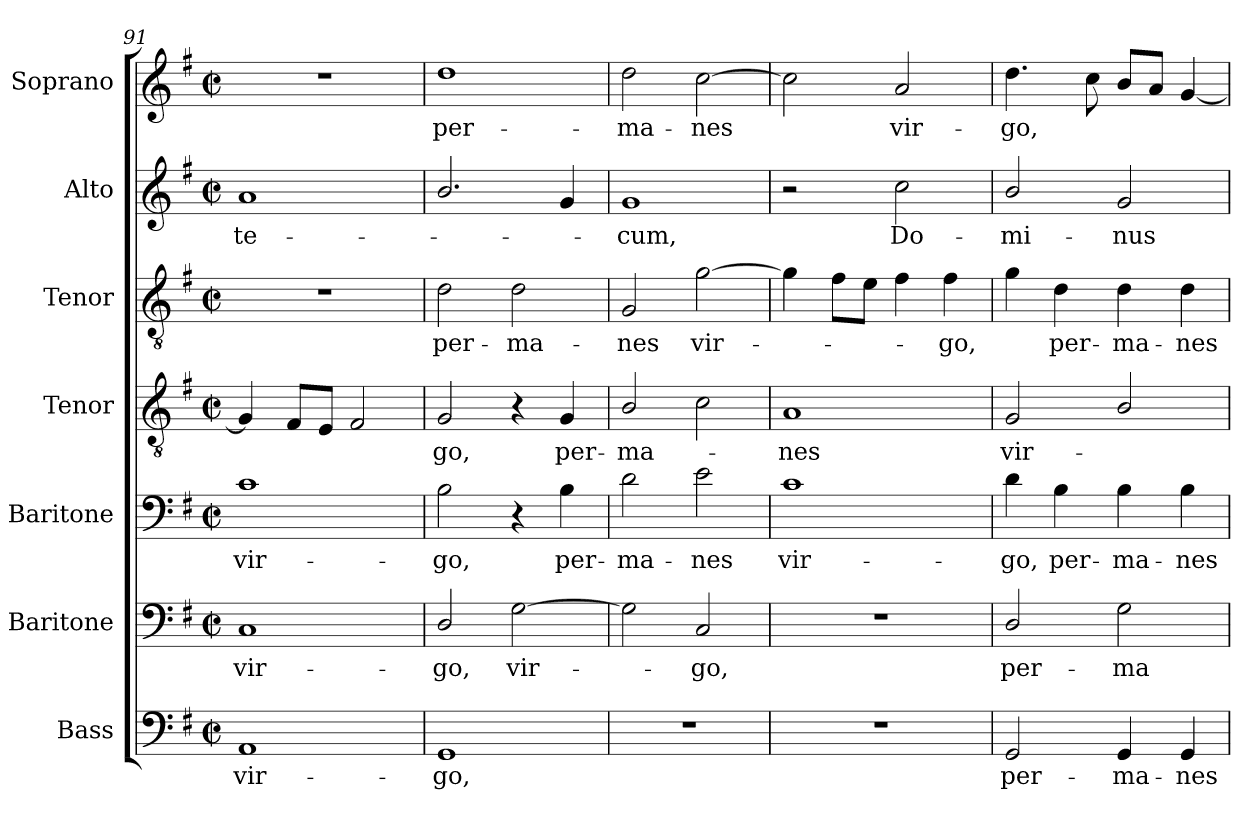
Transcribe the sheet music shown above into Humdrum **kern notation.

**kern	**text	**kern	**text	**kern	**text	**kern	**text	**kern	**text	**kern	**text	**kern	**text
*part7	*part7	*part6	*part6	*part5	*part5	*part4	*part4	*part3	*part3	*part2	*part2	*part1	*part1
*staff7	*staff7	*staff6	*staff6	*staff5	*staff5	*staff4	*staff4	*staff3	*staff3	*staff2	*staff2	*staff1	*staff1
*I"Bass	*	*I"Baritone	*	*I"Baritone	*	*I"Tenor	*	*I"Tenor	*	*I"Alto	*	*I"Soprano	*
*I'B.	*	*I'Bar.	*	*I'Bar.	*	*I'T.	*	*I'T.	*	*I'A.	*	*I'S.	*
*clefF4	*	*clefF4	*	*clefF4	*	*clefGv2	*	*clefGv2	*	*clefG2	*	*clefG2	*
*	*	*	*	*	*	*ITrd7c12	*	*ITrd7c12	*	*	*	*	*
*k[f#]	*	*k[f#]	*	*k[f#]	*	*k[f#]	*	*k[f#]	*	*k[f#]	*	*k[f#]	*
*G:	*	*G:	*	*G:	*	*G:	*	*G:	*	*G:	*	*G:	*
*M2/2	*	*M2/2	*	*M2/2	*	*M2/2	*	*M2/2	*	*M2/2	*	*M2/2	*
*met(c|)	*	*met(c|)	*	*met(c|)	*	*met(c|)	*	*met(c|)	*	*met(c|)	*	*met(c|)	*
=91	=91	=91	=91	=91	=91	=91	=91	=91	=91	=91	=91	=91	=91
!	!LO:LY:b:color=#000000	!	!	!	!	!	!	!	!	!	!	!	!
!	!	!	!LO:LY:b:color=#000000	!	!	!	!	!	!	!	!	!	!
!	!	!	!	!	!LO:LY:b:color=#000000	!	!	!	!	!	!	!	!
!	!	!	!	!	!	!	!	!	!	!	!LO:LY:b:color=#000000	!	!
1AAi	vir-	1Ci	vir-	1ci	vir-	4GGi/]	.	1r	.	1ai	te-	1r	.
.	.	.	.	.	.	8FF#i/L	.	.	.	.	.	.	.
.	.	.	.	.	.	8EEi/J	.	.	.	.	.	.	.
.	.	.	.	.	.	2FF#i/	.	.	.	.	.	.	.
=92	=92	=92	=92	=92	=92	=92	=92	=92	=92	=92	=92	=92	=92
!	!LO:LY:b:color=#000000	!	!	!	!	!	!	!	!	!	!	!	!
!	!	!	!LO:LY:b:color=#000000	!	!	!	!	!	!	!	!	!	!
!	!	!	!	!	!LO:LY:b:color=#000000	!	!	!	!	!	!	!	!
!	!	!	!	!	!	!	!LO:LY:b:color=#000000	!	!	!	!	!	!
!	!	!	!	!	!	!	!	!	!LO:LY:b:color=#000000	!	!	!	!
!	!	!	!	!	!	!	!	!	!	!	!	!	!LO:LY:b:color=#000000
1GGi	-go,	2Di/	-go,	2Bi\	-go,	2GGi/	-go,	2Di\	per-	2.bi/	.	1ddi	per-
!	!	!	!LO:LY:b:color=#000000	!	!	!	!	!	!	!	!	!	!
!	!	!	!	!	!	!	!	!	!LO:LY:b:color=#000000	!	!	!	!
.	.	[2Gi\	vir-	4r	.	4r	.	2Di\	-ma-	.	.	.	.
!	!	!	!	!	!LO:LY:b:color=#000000	!	!	!	!	!	!	!	!
!	!	!	!	!	!	!	!LO:LY:b:color=#000000	!	!	!	!	!	!
.	.	.	.	4Bi\	per-	4GGi/	per-	.	.	4gi/	.	.	.
!!LO:PB:g=z
=93	=93	=93	=93	=93	=93	=93	=93	=93	=93	=93	=93	=93	=93
!	!	!	!	!	!LO:LY:b:color=#000000	!	!	!	!	!	!	!	!
!	!	!	!	!	!	!	!LO:LY:b:color=#000000	!	!	!	!	!	!
!	!	!	!	!	!	!	!	!	!LO:LY:b:color=#000000	!	!	!	!
!	!	!	!	!	!	!	!	!	!	!	!LO:LY:b:color=#000000	!	!
!	!	!	!	!	!	!	!	!	!	!	!	!	!LO:LY:b:color=#000000
1r	.	2Gi\]	.	2di\	-ma-	2BBi/	-ma-	2GGi/	-nes	1gi	-cum,	2ddi\	-ma-
!	!	!	!LO:LY:b:color=#000000	!	!	!	!	!	!	!	!	!	!
!	!	!	!	!	!LO:LY:b:color=#000000	!	!	!	!	!	!	!	!
!	!	!	!	!	!	!	!	!	!LO:LY:b:color=#000000	!	!	!	!
!	!	!	!	!	!	!	!	!	!	!	!	!	!LO:LY:b:color=#000000
.	.	2Ci/	-go,	2ei\	-nes	2Ci\	.	[2Gi\	vir-	.	.	[2cci\	-nes
=94	=94	=94	=94	=94	=94	=94	=94	=94	=94	=94	=94	=94	=94
!	!	!	!	!	!LO:LY:b:color=#000000	!	!	!	!	!	!	!	!
!	!	!	!	!	!	!	!LO:LY:b:color=#000000	!	!	!	!	!	!
1r	.	1r	.	1ci	vir-	1AAi	-nes	4Gi\]	.	2r	.	2cci\]	.
.	.	.	.	.	.	.	.	8F#i\L	.	.	.	.	.
.	.	.	.	.	.	.	.	8Ei\J	.	.	.	.	.
!	!	!	!	!	!	!	!	!	!	!	!LO:LY:b:color=#000000	!	!
!	!	!	!	!	!	!	!	!	!	!	!	!	!LO:LY:b:color=#000000
.	.	.	.	.	.	.	.	4F#i\	.	2cci\	Do-	2ai/	vir-
!	!	!	!	!	!	!	!	!	!LO:LY:b:color=#000000	!	!	!	!
.	.	.	.	.	.	.	.	4F#i\	-go,	.	.	.	.
=95	=95	=95	=95	=95	=95	=95	=95	=95	=95	=95	=95	=95	=95
!	!LO:LY:b:color=#000000	!	!	!	!	!	!	!	!	!	!	!	!
!	!	!	!LO:LY:b:color=#000000	!	!	!	!	!	!	!	!	!	!
!	!	!	!	!	!LO:LY:b:color=#000000	!	!	!	!	!	!	!	!
!	!	!	!	!	!	!	!LO:LY:b:color=#000000	!	!	!	!	!	!
!	!	!	!	!	!	!	!	!	!	!	!LO:LY:b:color=#000000	!	!
!	!	!	!	!	!	!	!	!	!	!	!	!	!LO:LY:b:color=#000000
2GGi/	per-	2Di/	per-	4di\	-go,	2GGi/	vir-	4Gi\	.	2bi/	-mi-	4.ddi\	-go,
!	!	!	!	!	!LO:LY:b:color=#000000	!	!	!	!	!	!	!	!
!	!	!	!	!	!	!	!	!	!LO:LY:b:color=#000000	!	!	!	!
.	.	.	.	4Bi\	per-	.	.	4Di\	per-	.	.	.	.
.	.	.	.	.	.	.	.	.	.	.	.	8cci\	.
!	!LO:LY:b:color=#000000	!	!	!	!	!	!	!	!	!	!	!	!
!	!	!	!LO:LY:b:color=#000000	!	!	!	!	!	!	!	!	!	!
!	!	!	!	!	!LO:LY:b:color=#000000	!	!	!	!	!	!	!	!
!	!	!	!	!	!	!	!	!	!LO:LY:b:color=#000000	!	!	!	!
!	!	!	!	!	!	!	!	!	!	!	!LO:LY:b:color=#000000	!	!
4GGi/	-ma-	2Gi\	-ma-	4Bi\	-ma-	2BBi/	.	4Di\	-ma-	2gi/	-nus	8bi/L	.
.	.	.	.	.	.	.	.	.	.	.	.	8ai/J	.
!	!LO:LY:b:color=#000000	!	!	!	!	!	!	!	!	!	!	!	!
!	!	!	!	!	!LO:LY:b:color=#000000	!	!	!	!	!	!	!	!
!	!	!	!	!	!	!	!	!	!LO:LY:b:color=#000000	!	!	!	!
4GGi/	-nes	.	.	4Bi\	-nes	.	.	4Di\	-nes	.	.	[4gi/	.
=	=	=	=	=	=	=	=	=	=	=	=	=	=
*-	*-	*-	*-	*-	*-	*-	*-	*-	*-	*-	*-	*-	*-
